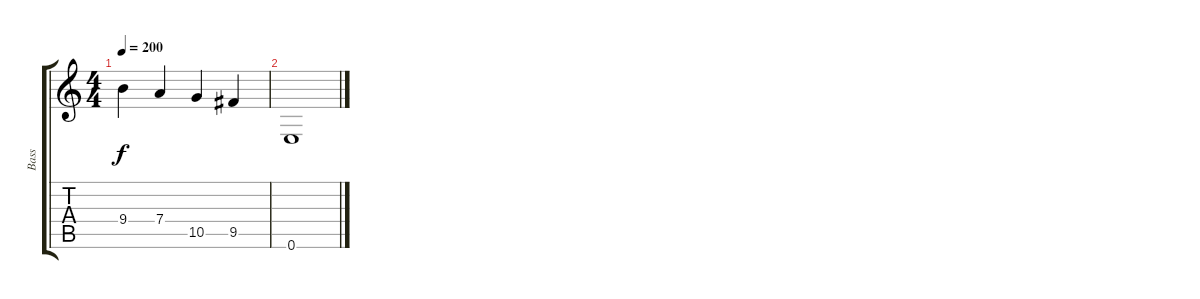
\track ("Bass" "Bass") {instrument electricbasspick}
\staff {score tabs}
\tuning (E4 B3 G3 D3 A2 E2) {hide}
\ts (4 4)
\tempo 200
\clef g2
\ks c
9.4.4{dy f} 7.4.4 10.5.4 9.5.4 |
0.6.1
